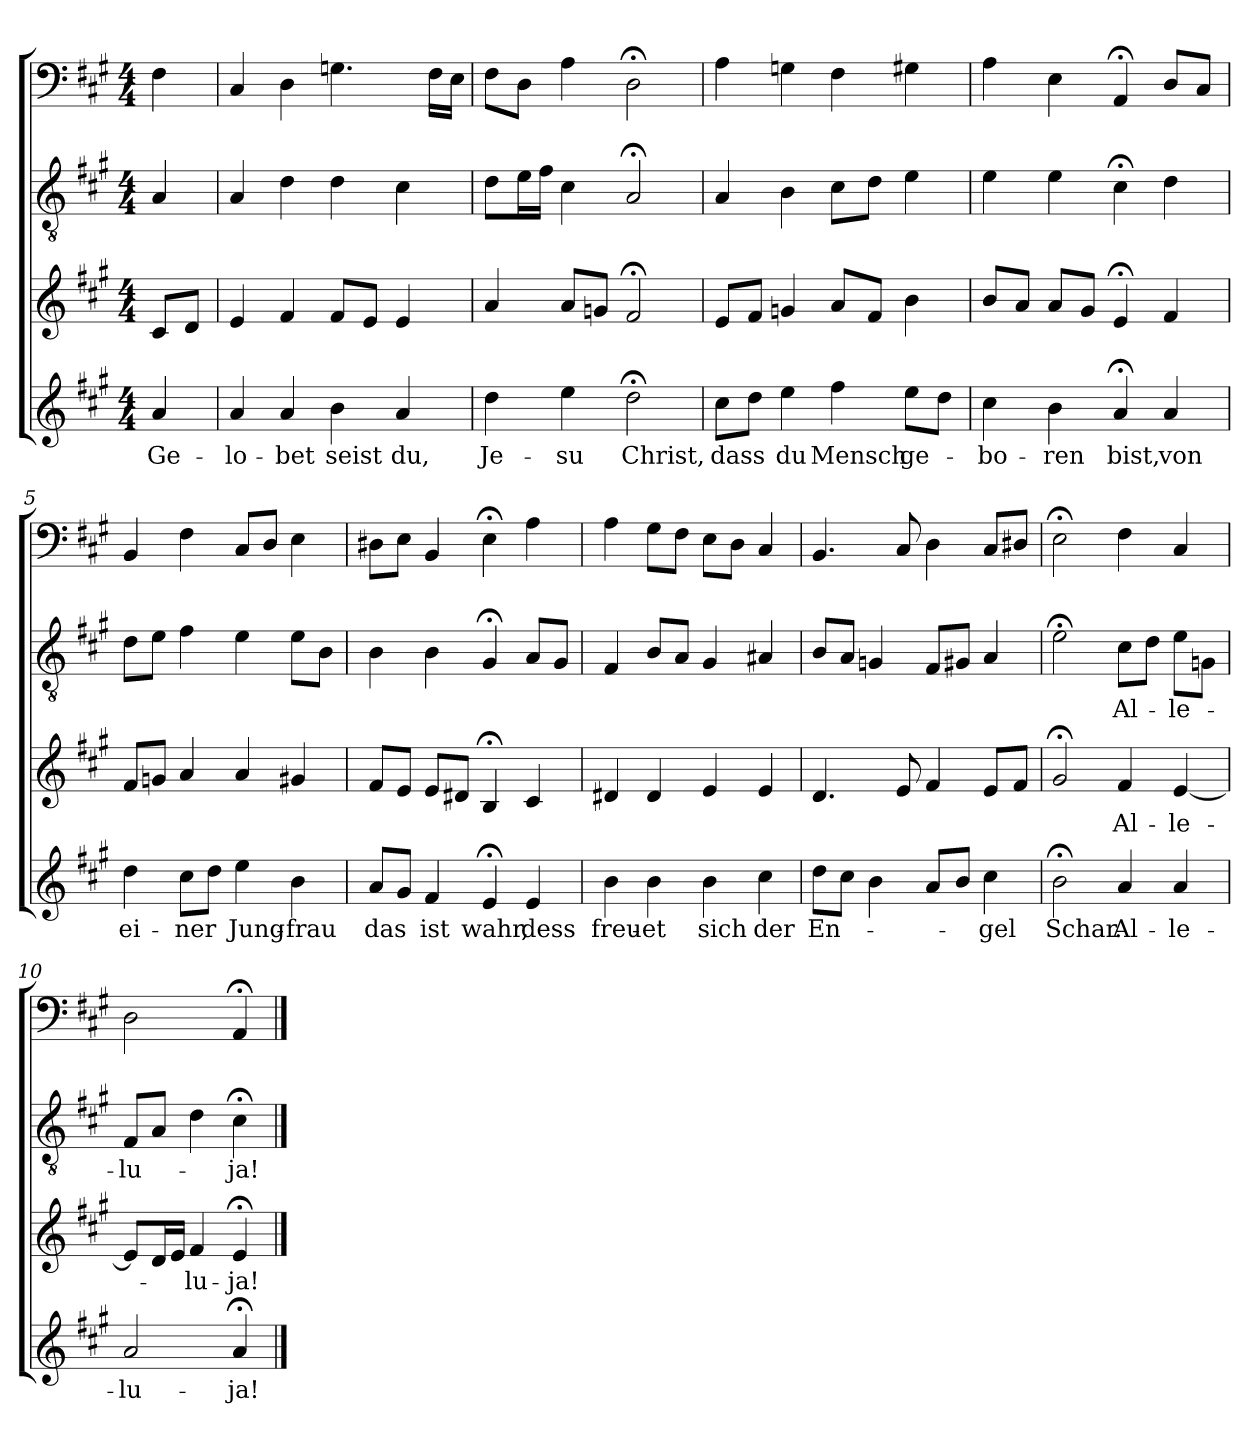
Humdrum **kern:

**kern	**text	**kern	**text	**kern	**text	**kern
*part4	*part4	*part3	*part3	*part2	*part2	*part1
*staff4	*staff4	*staff3	*staff3	*staff2	*staff2	*staff1
*clefG2	*	*clefG2	*	*clefGv2	*	*clefF4
*k[f#c#g#]	*	*k[f#c#g#]	*	*k[f#c#g#]	*	*k[f#c#g#]
*A:	*	*A:	*	*A:	*	*A:
*M4/4	*	*M4/4	*	*M4/4	*	*M4/4
=	=	=	=	=	=	=
4a/	Ge-	8c#/L	.	4A/	.	4F#\
.	.	8d/J	.	.	.	.
=1	=1	=1	=1	=1	=1	=1
4a/	-lo-	4e/	.	4A/	.	4C#/
4a/	-bet	4f#/	.	4d\	.	4D\
4b\	seist	8f#/L	.	4d\	.	4.Gn\
.	.	8e/J	.	.	.	.
4a/	du,	4e/	.	4c#\	.	.
.	.	.	.	.	.	16F#\LL
.	.	.	.	.	.	16E\JJ
=2	=2	=2	=2	=2	=2	=2
4dd\	Je-	4a/	.	8d\L	.	8F#\L
.	.	.	.	16e\L	.	8D\J
.	.	.	.	16f#\JJ	.	.
4ee\	-su	8a/L	.	4c#\	.	4A\
.	.	8gn/J	.	.	.	.
2dd;<\	Christ,	2f#;</	.	2A;</	.	2D;<\
=3	=3	=3	=3	=3	=3	=3
8cc#\L	dass	8e/L	.	4A/	.	4A\
8dd\J	.	8f#/J	.	.	.	.
4ee\	du	4gn/	.	4B\	.	4Gn\
4ff#\	Mensch	8a/L	.	8c#\L	.	4F#\
.	.	8f#/J	.	8d\J	.	.
8ee\L	ge-	4b\	.	4e\	.	4G#X\
8dd\J	.	.	.	.	.	.
=4	=4	=4	=4	=4	=4	=4
4cc#\	-bo-	8b/L	.	4e\	.	4A\
.	.	8a/J	.	.	.	.
4b\	-ren	8a/L	.	4e\	.	4E\
.	.	8g#/J	.	.	.	.
4a;</	bist,	4e;</	.	4c#;<\	.	4AA;</
4a/	von	4f#/	.	4d\	.	8D/L
.	.	.	.	.	.	8C#/J
=5	=5	=5	=5	=5	=5	=5
4dd\	ei-	8f#/L	.	8d\L	.	4BB/
.	.	8gn/J	.	8e\J	.	.
8cc#\L	-ner	4a/	.	4f#\	.	4F#\
8dd\J	.	.	.	.	.	.
4ee\	Jung-	4a/	.	4e\	.	8C#/L
.	.	.	.	.	.	8D/J
4b\	-frau	4g#X/	.	8e\L	.	4E\
.	.	.	.	8B\J	.	.
=6	=6	=6	=6	=6	=6	=6
8a/L	das	8f#/L	.	4B\	.	8D#X\L
8g#/J	.	8e/J	.	.	.	8E\J
4f#/	ist	8e/L	.	4B\	.	4BB/
.	.	8d#X/J	.	.	.	.
4e;</	wahr,	4B;</	.	4G#;</	.	4E;<\
4e/	dess	4c#/	.	8A/L	.	4A\
.	.	.	.	8G#/J	.	.
=7	=7	=7	=7	=7	=7	=7
4b\	freu-	4d#X/	.	4F#/	.	4A\
4b\	-et	4d#/	.	8B/L	.	8G#\L
.	.	.	.	8A/J	.	8F#\J
4b\	sich	4e/	.	4G#/	.	8E\L
.	.	.	.	.	.	8D\J
4cc#\	der	4e/	.	4A#X/	.	4C#/
=8	=8	=8	=8	=8	=8	=8
8dd\L	En-	4.d/	.	8B/L	.	4.BB/
8cc#\J	.	.	.	8A/J	.	.
4b\	.	.	.	4Gn/	.	.
.	.	8e/	.	.	.	8C#/
8a/L	.	4f#/	.	8F#/L	.	4D\
8b/J	.	.	.	8G#X/J	.	.
4cc#\	-gel	8e/L	.	4A/	.	8C#/L
.	.	8f#/J	.	.	.	8D#X/J
=9	=9	=9	=9	=9	=9	=9
2b;<\	Schar.	2g#;</	.	2e;<\	.	2E;<\
4a/	Al-	4f#/	Al-	8c#\L	Al-	4F#\
.	.	.	.	8d\J	.	.
4a/	-le-	[4e/	-le-	8e\L	-le-	4C#/
.	.	.	.	8Gn\J	.	.
=10	=10	=10	=10	=10	=10	=10
2a/	-lu-	8e/L]	.	8F#/L	-lu-	2D\
.	.	16d/L	.	8A/J	.	.
.	.	16e/JJ	.	.	.	.
.	.	4f#/	-lu-	4d\	.	.
4a;</	-ja!	4e;</	-ja!	4c#;<\	-ja!	4AA;</
==	==	==	==	==	==	==
*-	*-	*-	*-	*-	*-	*-
